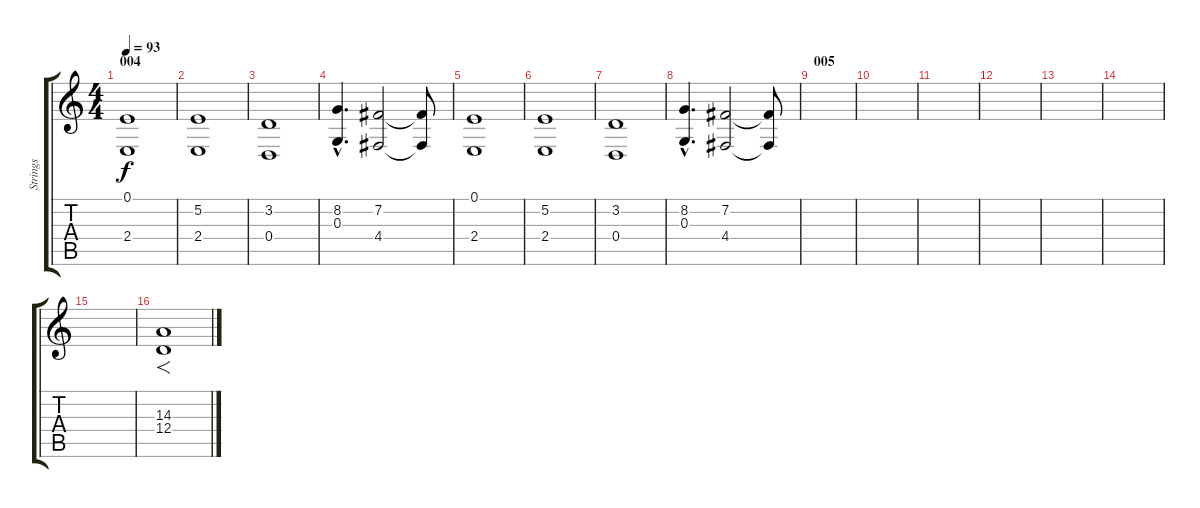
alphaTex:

\track ("Strings" "Strings") {instrument stringensemble1}
\staff {score tabs}
\tuning (E4 B3 G3 D3 A2 E2) {hide}
\ts (4 4)
\section ("" "004")
\tempo 93
\clef g2
\ks c
(0.1 2.4).1{dy f} |
(5.2 2.4).1 |
(3.2 0.4).1 |
(8.2{hac} 0.3{hac}).4{d} (7.2 4.4).2 (7.2{t} 4.4{t}).8 |
(0.1 2.4).1 |
(5.2 2.4).1 |
(3.2 0.4).1 |
(8.2{hac} 0.3{hac}).4{d} (7.2 4.4).2 (7.2{t} 4.4{t}).8 |
\section ("" "005")
|
|
|
|
|
|
|
(14.3 12.4).1{f}
